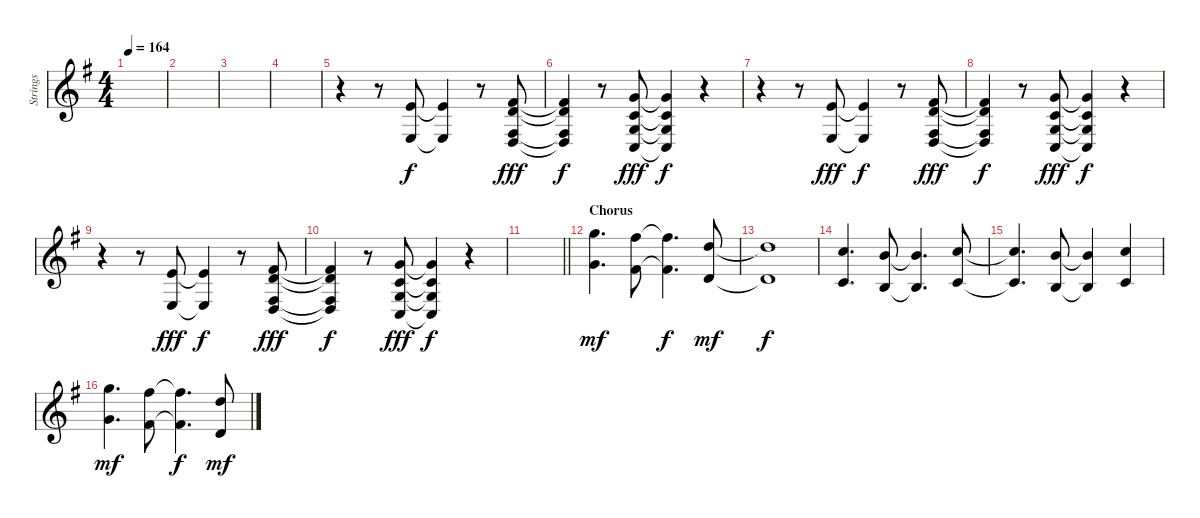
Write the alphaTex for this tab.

\track ("Strings" "Strings") {instrument stringensemble1}
\staff {score}
\tuning (E4 B3 G3 D3 A2 E2) {hide}
\ts (4 4)
\tempo 164
\clef g2
\ks eminor
|
|
|
|
r.4 r.8 (9.3 7.5).8 (9.3{t} 7.5{t}).4{dy f} r.8 (2.1 3.2 4.4 5.5).8{dy fff} |
(2.1{t} 3.2{t} 4.4{t} 5.5{t}).4{dy f} r.8 (3.1 1.2 0.3 3.5).8{dy fff} (3.1{t} 1.2{t} 0.3{t} 3.5{t}).4{dy f} r.4 |
r.4 r.8 (9.3 7.5).8{dy fff} (9.3{t} 7.5{t}).4{dy f} r.8 (2.1 3.2 4.4 5.5).8{dy fff} |
(2.1{t} 3.2{t} 4.4{t} 5.5{t}).4{dy f} r.8 (3.1 1.2 0.3 3.5).8{dy fff} (3.1{t} 1.2{t} 0.3{t} 3.5{t}).4{dy f} r.4 |
r.4 r.8 (9.3 7.5).8{dy fff} (9.3{t} 7.5{t}).4{dy f} r.8 (2.1 3.2 4.4 5.5).8{dy fff} |
(2.1{t} 3.2{t} 4.4{t} 5.5{t}).4{dy f} r.8 (3.1 1.2 0.3 3.5).8{dy fff} (3.1{t} 1.2{t} 0.3{t} 3.5{t}).4{dy f} r.4 |
\barLineRight lightlight
|
\section ("" "Chorus")
(15.1 12.3).4{d dy mf} (14.1 11.3).8 (14.1{t} 11.3{t}).4{d dy f} (10.1 7.3).8{dy mf} |
(10.1{t} 7.3{t}).1{dy f} |
(17.3 15.5).4{d} (16.3 14.5).8 (16.3{t} 14.5{t}).4{d} (17.3 15.5).8 |
(17.3{t} 15.5{t}).4{d} (16.3 14.5).8 (16.3{t} 14.5{t}).4 (17.3 15.5).4 |
(15.1 12.3).4{d dy mf} (14.1 11.3).8 (14.1{t} 11.3{t}).4{d dy f} (10.1 7.3).8{dy mf}
